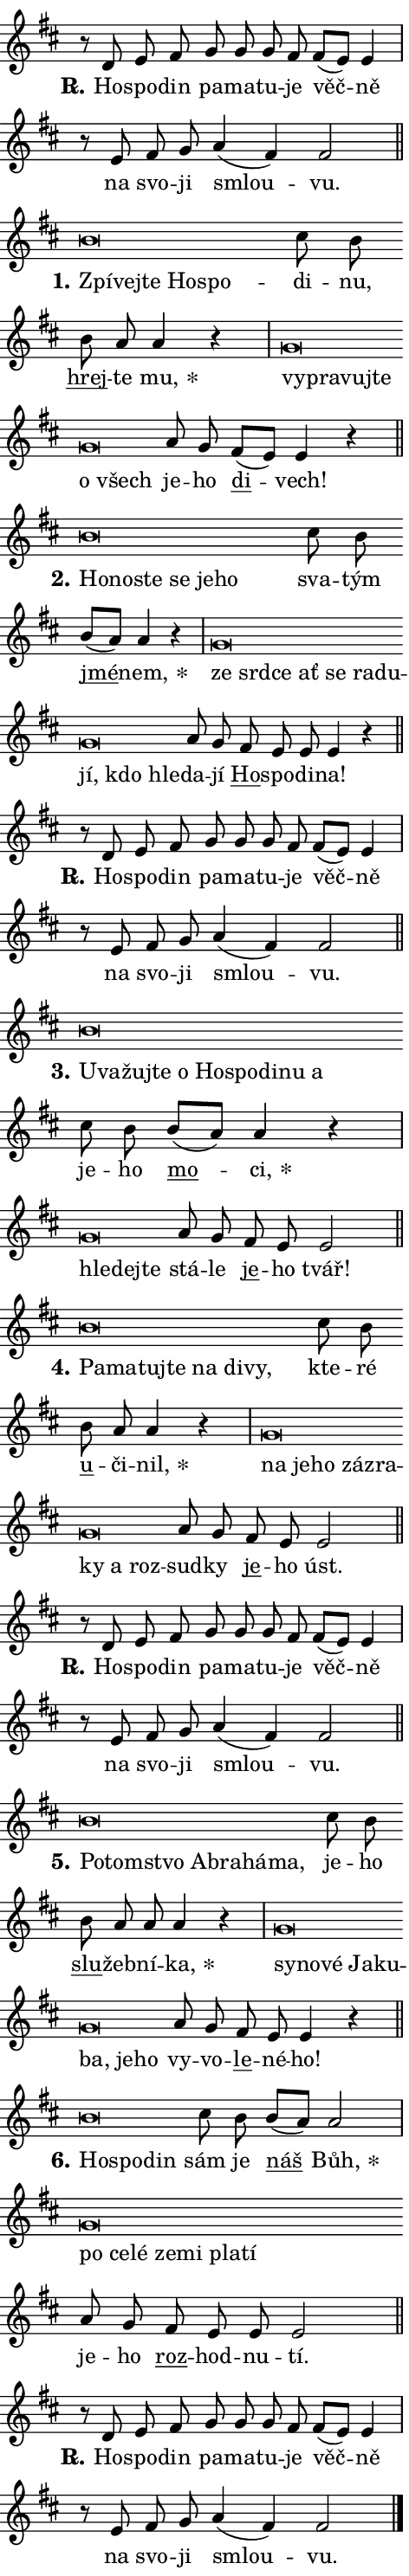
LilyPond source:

\version "2.24.0"
\header { tagline = "" }
\paper {
  indent = 0\cm
  top-margin = 0\cm
  right-margin = 0.13\cm % to fit lyric hyphens
  bottom-margin = 0\cm
  left-margin = 0\cm
  paper-width = 8\cm
  page-breaking = #ly:one-page-breaking
  system-system-spacing.basic-distance = #11
  score-system-spacing.basic-distance = #11
  ragged-last = ##f
}


%% Author: Thomas Morley
%% https://lists.gnu.org/archive/html/lilypond-user/2020-05/msg00002.html
#(define (line-position grob)
"Returns position of @var[grob} in current system:
   @code{'start}, if at first time-step
   @code{'end}, if at last time-step
   @code{'middle} otherwise
"
  (let* ((col (ly:item-get-column grob))
         (ln (ly:grob-object col 'left-neighbor))
         (rn (ly:grob-object col 'right-neighbor))
         (col-to-check-left (if (ly:grob? ln) ln col))
         (col-to-check-right (if (ly:grob? rn) rn col))
         (break-dir-left
           (and
             (ly:grob-property col-to-check-left 'non-musical #f)
             (ly:item-break-dir col-to-check-left)))
         (break-dir-right
           (and
             (ly:grob-property col-to-check-right 'non-musical #f)
             (ly:item-break-dir col-to-check-right))))
        (cond ((eqv? 1 break-dir-left) 'start)
              ((eqv? -1 break-dir-right) 'end)
              (else 'middle))))

#(define (tranparent-at-line-position vctor)
  (lambda (grob)
  "Relying on @code{line-position} select the relevant enry from @var{vctor}.
Used to determine transparency,"
    (case (line-position grob)
      ((end) (not (vector-ref vctor 0)))
      ((middle) (not (vector-ref vctor 1)))
      ((start) (not (vector-ref vctor 2))))))

noteHeadBreakVisibility =
#(define-music-function (break-visibility)(vector?)
"Makes @code{NoteHead}s transparent relying on @var{break-visibility}"
#{
  \override NoteHead.transparent =
    #(tranparent-at-line-position break-visibility)
#})

#(define delete-ledgers-for-transparent-note-heads
  (lambda (grob)
    "Reads whether a @code{NoteHead} is transparent.
If so this @code{NoteHead} is removed from @code{'note-heads} from
@var{grob}, which is supposed to be @code{LedgerLineSpanner}.
As a result ledgers are not printed for this @code{NoteHead}"
    (let* ((nhds-array (ly:grob-object grob 'note-heads))
           (nhds-list
             (if (ly:grob-array? nhds-array)
                 (ly:grob-array->list nhds-array)
                 '()))
           ;; Relies on the transparent-property being done before
           ;; Staff.LedgerLineSpanner.after-line-breaking is executed.
           ;; This is fragile ...
           (to-keep
             (remove
               (lambda (nhd)
                 (ly:grob-property nhd 'transparent #f))
               nhds-list)))
      ;; TODO find a better method to iterate over grob-arrays, similiar
      ;; to filter/remove etc for lists
      ;; For now rebuilt from scratch
      (set! (ly:grob-object grob 'note-heads)  '())
      (for-each
        (lambda (nhd)
          (ly:pointer-group-interface::add-grob grob 'note-heads nhd))
        to-keep))))

squashNotes = {
  \override NoteHead.X-extent = #'(-0.2 . 0.2)
  \override NoteHead.Y-extent = #'(-0.75 . 0)
  \override NoteHead.stencil =
    #(lambda (grob)
       (let ((pos (ly:grob-property grob 'staff-position)))
         (begin
           (if (< pos -7) (display "ERROR: Lower brevis then expected\n") (display ""))
           (if (<= pos -6) ly:text-interface::print ly:note-head::print))))
}
unSquashNotes = {
  \revert NoteHead.X-extent
  \revert NoteHead.Y-extent
  \revert NoteHead.stencil
}

hideNotes = \noteHeadBreakVisibility #begin-of-line-visible
unHideNotes = \noteHeadBreakVisibility #all-visible

% work-around for resetting accidentals
% https://lilypond.org/doc/v2.23/Documentation/notation/displaying-rhythms#unmetered-music
cadenzaMeasure = {
  \cadenzaOff
  \partial 1024 s1024
  \cadenzaOn
}

#(define-markup-command (accent layout props text) (markup?)
  "Underline accented syllable"
  (interpret-markup layout props
    #{\markup \override #'(offset . 4.3) \underline { #text }#}))

responsum = \markup \concat {
  "R" \hspace #-1.05 \path #0.1 #'((moveto 0 0.07) (lineto 0.9 0.8)) \hspace #0.05 "."
}

spaceSize = #0.6828661417322834 % exact space size for TeX Gyre Schola

\layout {
  \context {
    \Staff
    \remove "Time_signature_engraver"
    \override LedgerLineSpanner.after-line-breaking = #delete-ledgers-for-transparent-note-heads
  }
  \context {
    \Lyrics {
      \override LyricSpace.minimum-distance = \spaceSize
      \override LyricText.font-name = #"TeX Gyre Schola"
      \override LyricText.font-size = 1
      \override StanzaNumber.font-name = #"TeX Gyre Schola Bold"
      \override StanzaNumber.font-size = 1
    }
  }
  \context {
    \Score 
    \override NoteHead.text =
      #(lambda (grob) 
        (let ((pos (ly:grob-property grob 'staff-position)))
          #{\markup {
            \combine
              \halign #-0.55 \raise #(if (= pos -6) 0 0.5) \override #'(thickness . 2) \draw-line #'(3.2 . 0)
              \musicglyph "noteheads.sM1"
          }#}))
  }
}

% magnetic-lyrics.ily
%
%   written by
%     Jean Abou Samra <jean@abou-samra.fr>
%     Werner Lemberg <wl@gnu.org>
%
%   adapted by
%     Jiri Hon <jiri.hon@gmail.com>
%
% Version 2022-Apr-15

% https://www.mail-archive.com/lilypond-user@gnu.org/msg149350.html

#(define (Left_hyphen_pointer_engraver context)
   "Collect syllable-hyphen-syllable occurrences in lyrics and store
them in properties.  This engraver only looks to the left.  For
example, if the lyrics input is @code{foo -- bar}, it does the
following.

@itemize @bullet
@item
Set the @code{text} property of the @code{LyricHyphen} grob between
@q{foo} and @q{bar} to @code{foo}.

@item
Set the @code{left-hyphen} property of the @code{LyricText} grob with
text @q{foo} to the @code{LyricHyphen} grob between @q{foo} and
@q{bar}.
@end itemize

Use this auxiliary engraver in combination with the
@code{lyric-@/text::@/apply-@/magnetic-@/offset!} hook."
   (let ((hyphen #f)
         (text #f))
     (make-engraver
      (acknowledgers
       ((lyric-syllable-interface engraver grob source-engraver)
        (set! text grob)))
      (end-acknowledgers
       ((lyric-hyphen-interface engraver grob source-engraver)
        ;(when (not (grob::has-interface grob 'lyric-space-interface))
          (set! hyphen grob)));)
      ((stop-translation-timestep engraver)
       (when (and text hyphen)
         (ly:grob-set-object! text 'left-hyphen hyphen))
       (set! text #f)
       (set! hyphen #f)))))

#(define (lyric-text::apply-magnetic-offset! grob)
   "If the space between two syllables is less than the value in
property @code{LyricText@/.details@/.squash-threshold}, move the right
syllable to the left so that it gets concatenated with the left
syllable.

Use this function as a hook for
@code{LyricText@/.after-@/line-@/breaking} if the
@code{Left_@/hyphen_@/pointer_@/engraver} is active."
   (let ((hyphen (ly:grob-object grob 'left-hyphen #f)))
     (when hyphen
       (let ((left-text (ly:spanner-bound hyphen LEFT)))
         (when (grob::has-interface left-text 'lyric-syllable-interface)
           (let* ((common (ly:grob-common-refpoint grob left-text X))
                  (this-x-ext (ly:grob-extent grob common X))
                  (left-x-ext
                   (begin
                     ;; Trigger magnetism for left-text.
                     (ly:grob-property left-text 'after-line-breaking)
                     (ly:grob-extent left-text common X)))
                  ;; `delta` is the gap width between two syllables.
                  (delta (- (interval-start this-x-ext)
                            (interval-end left-x-ext)))
                  (details (ly:grob-property grob 'details))
                  (threshold (assoc-get 'squash-threshold details 0.2)))
             (when (< delta threshold)
               (let* (;; We have to manipulate the input text so that
                      ;; ligatures crossing syllable boundaries are not
                      ;; disabled.  For languages based on the Latin
                      ;; script this is essentially a beautification.
                      ;; However, for non-Western scripts it can be a
                      ;; necessity.
                      (lt (ly:grob-property left-text 'text))
                      (rt (ly:grob-property grob 'text))
                      (is-space (grob::has-interface hyphen 'lyric-space-interface))
                      (space (if is-space " " ""))
                      (extra-delta (if is-space spaceSize 0))
                      ;; Append new syllable.
                      (ltrt-space (if (and (string? lt) (string? rt))
                                (string-append lt space rt)
                                (make-concat-markup (list lt space rt))))
                      ;; Right-align `ltrt` to the right side.
                      (ltrt-space-markup (grob-interpret-markup
                               grob
                               (make-translate-markup
                                (cons (interval-length this-x-ext) 0)
                                (make-right-align-markup ltrt-space)))))
                 (begin
                   ;; Don't print `left-text`.
                   (ly:grob-set-property! left-text 'stencil #f)
                   ;; Set text and stencil (which holds all collected
                   ;; syllables so far) and shift it to the left.
                   (ly:grob-set-property! grob 'text ltrt-space)
                   (ly:grob-set-property! grob 'stencil ltrt-space-markup)
                   (ly:grob-translate-axis! grob (- (- delta extra-delta)) X))))))))))


#(define (lyric-hyphen::displace-bounds-first grob)
   ;; Make very sure this callback isn't triggered too early.
   (let ((left (ly:spanner-bound grob LEFT))
         (right (ly:spanner-bound grob RIGHT)))
     (ly:grob-property left 'after-line-breaking)
     (ly:grob-property right 'after-line-breaking)
     (ly:lyric-hyphen::print grob)))

squashThreshold = #0.4

\layout {
  \context {
    \Lyrics
    \consists #Left_hyphen_pointer_engraver
    \override LyricText.after-line-breaking =
      #lyric-text::apply-magnetic-offset!
    \override LyricHyphen.stencil = #lyric-hyphen::displace-bounds-first
    \override LyricText.details.squash-threshold = \squashThreshold
    \override LyricHyphen.minimum-distance = 0
    \override LyricHyphen.minimum-length = \squashThreshold
  }
}

squashText = \override LyricText.details.squash-threshold = 9999
unSquashText = \override LyricText.details.squash-threshold = \squashThreshold

leftText = \override LyricText.self-alignment-X = #LEFT
unLeftText = \revert LyricText.self-alignment-X

starOffset = #(lambda (grob) 
                (let ((x_offset (ly:self-alignment-interface::aligned-on-x-parent grob)))
                  (if (= x_offset 0) 0 (+ x_offset 1.2))))

star = #(define-music-function (syllable)(string?)
"Append star separator at the end of a syllable"
#{
  \once \override LyricText.X-offset = #starOffset
  \lyricmode { \markup {
    #syllable
    \override #'((font-name . "TeX Gyre Schola Bold")) \hspace #0.2 \lower #0.65 \larger "*"
  } }
#})

starAccent = #(define-music-function (syllable)(string?)
"Append star separator at the end of a syllable and make accent"
#{
  \once \override LyricText.X-offset = #starOffset
  \lyricmode { \markup {
    \accent #syllable
    \override #'((font-name . "TeX Gyre Schola Bold")) \hspace #0.2 \lower #0.65 \larger "*"
  } }
#})

breath = #(define-music-function (syllable)(string?)
"Append breathing indicator at the end of a syllable"
#{
  \lyricmode { \markup { #syllable "+" } }
#})

optionalBreath = #(define-music-function (syllable)(string?)
"Append optional breathing indicator at the end of a syllable"
#{
  \lyricmode { \markup { #syllable "(+)" } }
#})


\score {
    <<
        \new Voice = "melody" { \cadenzaOn \key d \major \relative { r8 d' e fis g g g fis \bar "" fis[( e)] e4 \cadenzaMeasure \bar "|" r8 e fis g \bar "" a4( fis) fis2 \cadenzaMeasure \bar "||" \break } }
        \new Lyrics \lyricsto "melody" { \lyricmode { \set stanza = \responsum
Ho -- spo -- din pa -- ma -- tu -- je věč -- ně na svo -- ji smlou -- vu. } }
    >>
    \layout {}
}

\score {
    <<
        \new Voice = "melody" { \cadenzaOn \key d \major \relative { \squashNotes b'\breve*1/16 \hideNotes \breve*1/16 \bar "" \breve*1/16 \bar "" \breve*1/16 \breve*1/16 \bar "" \unHideNotes \unSquashNotes cis8 b \bar "" b a a4 r \cadenzaMeasure \bar "|" \squashNotes g\breve*1/16 \hideNotes \breve*1/16 \bar "" \breve*1/16 \bar "" \breve*1/16 \bar "" \breve*1/16 \breve*1/16 \bar "" \unHideNotes \unSquashNotes a8 g \bar "" fis[( e)] e4 r \cadenzaMeasure \bar "||" \break } }
        \new Lyrics \lyricsto "melody" { \lyricmode { \set stanza = "1."
\leftText Zpí -- \squashText vej -- te Ho -- spo -- \unLeftText \unSquashText di -- nu, \markup \accent hrej -- te \star mu, \leftText vy -- \squashText pra -- vuj -- te o všech \unLeftText \unSquashText je -- ho \markup \accent di -- vech! } }
    >>
    \layout {}
}

\score {
    <<
        \new Voice = "melody" { \cadenzaOn \key d \major \relative { \squashNotes b'\breve*1/16 \hideNotes \breve*1/16 \bar "" \breve*1/16 \bar "" \breve*1/16 \bar "" \breve*1/16 \breve*1/16 \bar "" \unHideNotes \unSquashNotes cis8 b \bar "" b[( a)] a4 r \cadenzaMeasure \bar "|" \squashNotes g\breve*1/16 \hideNotes \breve*1/16 \bar "" \breve*1/16 \bar "" \breve*1/16 \bar "" \breve*1/16 \bar "" \breve*1/16 \bar "" \breve*1/16 \bar "" \breve*1/16 \bar "" \breve*1/16 \breve*1/16 \bar "" \unHideNotes \unSquashNotes a8 g \bar "" fis e e e4 r \cadenzaMeasure \bar "||" \break } }
        \new Lyrics \lyricsto "melody" { \lyricmode { \set stanza = "2."
\leftText Ho -- \squashText no -- ste se je -- ho \unLeftText \unSquashText sva -- tým \markup \accent jmé -- \star nem, \leftText ze \squashText srd -- ce ať se ra -- du -- jí, kdo hle -- \unLeftText \unSquashText da -- jí \markup \accent Ho -- spo -- di -- na! } }
    >>
    \layout {}
}

\score {
    <<
        \new Voice = "melody" { \cadenzaOn \key d \major \relative { r8 d' e fis g g g fis \bar "" fis[( e)] e4 \cadenzaMeasure \bar "|" r8 e fis g \bar "" a4( fis) fis2 \cadenzaMeasure \bar "||" \break } }
        \new Lyrics \lyricsto "melody" { \lyricmode { \set stanza = \responsum
Ho -- spo -- din pa -- ma -- tu -- je věč -- ně na svo -- ji smlou -- vu. } }
    >>
    \layout {}
}

\score {
    <<
        \new Voice = "melody" { \cadenzaOn \key d \major \relative { \squashNotes b'\breve*1/16 \hideNotes \breve*1/16 \bar "" \breve*1/16 \bar "" \breve*1/16 \bar "" \breve*1/16 \bar "" \breve*1/16 \bar "" \breve*1/16 \bar "" \breve*1/16 \bar "" \breve*1/16 \breve*1/16 \bar "" \unHideNotes \unSquashNotes cis8 b \bar "" b[( a)] a4 r \cadenzaMeasure \bar "|" \squashNotes g\breve*1/16 \hideNotes \breve*1/16 \breve*1/16 \bar "" \unHideNotes \unSquashNotes a8 g \bar "" fis e e2 \cadenzaMeasure \bar "||" \break } }
        \new Lyrics \lyricsto "melody" { \lyricmode { \set stanza = "3."
\leftText U -- \squashText va -- žuj -- te o Ho -- spo -- di -- nu a \unLeftText \unSquashText je -- ho \markup \accent mo -- \star ci, \leftText hle -- \squashText dej -- te \unLeftText \unSquashText stá -- le \markup \accent je -- ho tvář! } }
    >>
    \layout {}
}

\score {
    <<
        \new Voice = "melody" { \cadenzaOn \key d \major \relative { \squashNotes b'\breve*1/16 \hideNotes \breve*1/16 \bar "" \breve*1/16 \bar "" \breve*1/16 \bar "" \breve*1/16 \bar "" \breve*1/16 \breve*1/16 \bar "" \unHideNotes \unSquashNotes cis8 b \bar "" b a a4 r \cadenzaMeasure \bar "|" \squashNotes g\breve*1/16 \hideNotes \breve*1/16 \bar "" \breve*1/16 \bar "" \breve*1/16 \bar "" \breve*1/16 \bar "" \breve*1/16 \bar "" \breve*1/16 \breve*1/16 \bar "" \unHideNotes \unSquashNotes a8 g \bar "" fis e e2 \cadenzaMeasure \bar "||" \break } }
        \new Lyrics \lyricsto "melody" { \lyricmode { \set stanza = "4."
\leftText Pa -- \squashText ma -- tuj -- te na di -- vy, \unLeftText \unSquashText kte -- ré \markup \accent u -- či -- \star nil, \leftText na \squashText je -- ho zá -- zra -- ky a roz -- \unLeftText \unSquashText sud -- ky \markup \accent je -- ho úst. } }
    >>
    \layout {}
}

\score {
    <<
        \new Voice = "melody" { \cadenzaOn \key d \major \relative { r8 d' e fis g g g fis \bar "" fis[( e)] e4 \cadenzaMeasure \bar "|" r8 e fis g \bar "" a4( fis) fis2 \cadenzaMeasure \bar "||" \break } }
        \new Lyrics \lyricsto "melody" { \lyricmode { \set stanza = \responsum
Ho -- spo -- din pa -- ma -- tu -- je věč -- ně na svo -- ji smlou -- vu. } }
    >>
    \layout {}
}

\score {
    <<
        \new Voice = "melody" { \cadenzaOn \key d \major \relative { \squashNotes b'\breve*1/16 \hideNotes \breve*1/16 \bar "" \breve*1/16 \bar "" \breve*1/16 \bar "" \breve*1/16 \bar "" \breve*1/16 \breve*1/16 \bar "" \unHideNotes \unSquashNotes cis8 b \bar "" b a a a4 r \cadenzaMeasure \bar "|" \squashNotes g\breve*1/16 \hideNotes \breve*1/16 \bar "" \breve*1/16 \bar "" \breve*1/16 \bar "" \breve*1/16 \bar "" \breve*1/16 \bar "" \breve*1/16 \breve*1/16 \bar "" \unHideNotes \unSquashNotes a8 g \bar "" fis e e4 r \cadenzaMeasure \bar "||" \break } }
        \new Lyrics \lyricsto "melody" { \lyricmode { \set stanza = "5."
\leftText Po -- \squashText tom -- stvo Ab -- ra -- há -- ma, \unLeftText \unSquashText je -- ho \markup \accent slu -- žeb -- ní -- \star ka, \leftText sy -- \squashText no -- vé Ja -- ku -- ba, je -- ho \unLeftText \unSquashText vy -- vo -- \markup \accent le -- né -- ho! } }
    >>
    \layout {}
}

\score {
    <<
        \new Voice = "melody" { \cadenzaOn \key d \major \relative { \squashNotes b'\breve*1/16 \hideNotes \breve*1/16 \breve*1/16 \bar "" \unHideNotes \unSquashNotes cis8 b \bar "" b[( a)] a2 \cadenzaMeasure \bar "|" \squashNotes g\breve*1/16 \hideNotes \breve*1/16 \bar "" \breve*1/16 \bar "" \breve*1/16 \bar "" \breve*1/16 \bar "" \breve*1/16 \breve*1/16 \bar "" \unHideNotes \unSquashNotes a8 g \bar "" fis e e e2 \cadenzaMeasure \bar "||" \break } }
        \new Lyrics \lyricsto "melody" { \lyricmode { \set stanza = "6."
\leftText Ho -- \squashText spo -- din \unLeftText \unSquashText sám je \markup \accent náš \star Bůh, \leftText po \squashText ce -- lé ze -- mi pla -- tí \unLeftText \unSquashText je -- ho \markup \accent roz -- hod -- nu -- tí. } }
    >>
    \layout {}
}

\score {
    <<
        \new Voice = "melody" { \cadenzaOn \key d \major \relative { r8 d' e fis g g g fis \bar "" fis[( e)] e4 \cadenzaMeasure \bar "|" r8 e fis g \bar "" a4( fis) fis2 \cadenzaMeasure \bar "||" \break } \bar "|." }
        \new Lyrics \lyricsto "melody" { \lyricmode { \set stanza = \responsum
Ho -- spo -- din pa -- ma -- tu -- je věč -- ně na svo -- ji smlou -- vu. } }
    >>
    \layout {}
}
